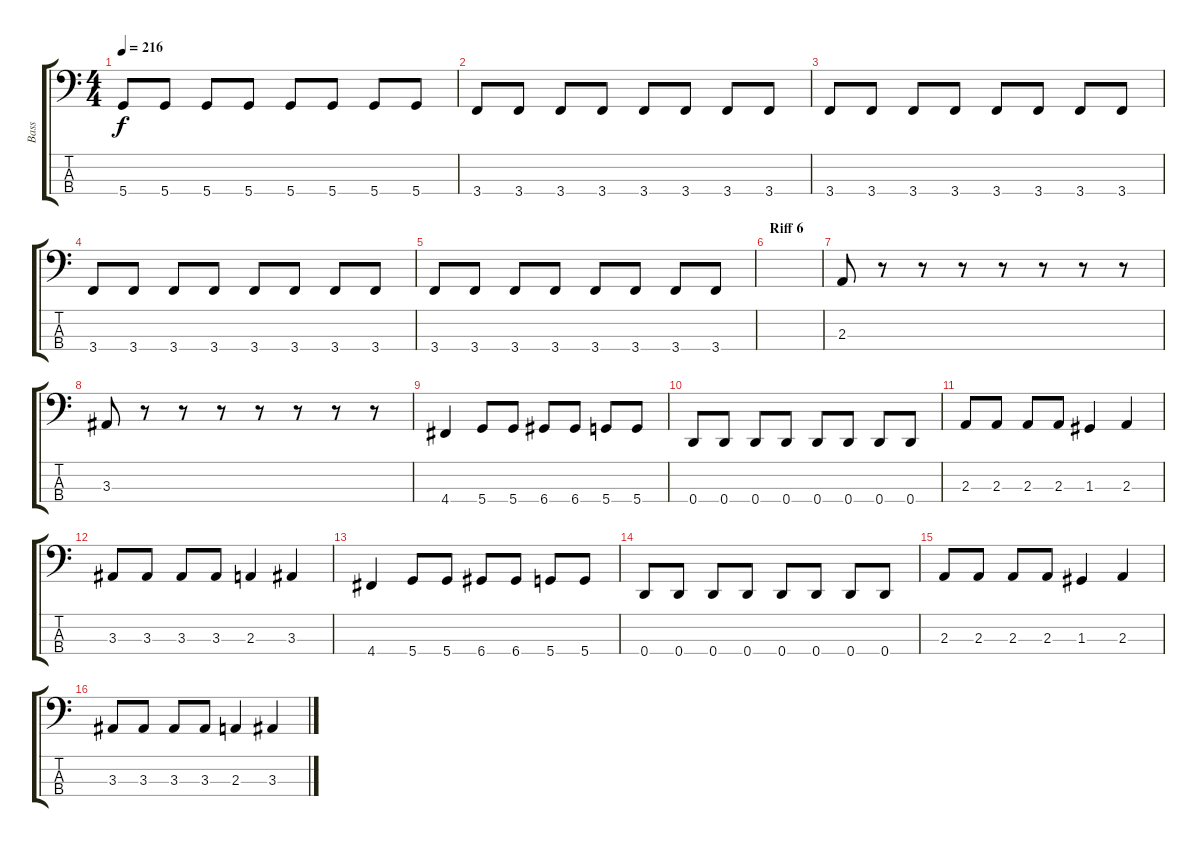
\track ("Bass" "Bass") {instrument electricbassfinger}
\staff {score tabs}
\tuning (F2 C2 G1 D1) {hide}
\ts (4 4)
\tempo 216
\clef f4
\ks c
5.4.8{dy f} 5.4.8 5.4.8 5.4.8 5.4.8 5.4.8 5.4.8 5.4.8 |
3.4.8 3.4.8 3.4.8 3.4.8 3.4.8 3.4.8 3.4.8 3.4.8 |
3.4.8 3.4.8 3.4.8 3.4.8 3.4.8 3.4.8 3.4.8 3.4.8 |
3.4.8 3.4.8 3.4.8 3.4.8 3.4.8 3.4.8 3.4.8 3.4.8 |
3.4.8 3.4.8 3.4.8 3.4.8 3.4.8 3.4.8 3.4.8 3.4.8 |
\section ("" "Riff 6")
|
2.3.8 r.8 r.8 r.8 r.8 r.8 r.8 r.8 |
3.3.8 r.8 r.8 r.8 r.8 r.8 r.8 r.8 |
4.4.4 5.4.8 5.4.8 6.4.8 6.4.8 5.4.8 5.4.8 |
0.4.8 0.4.8 0.4.8 0.4.8 0.4.8 0.4.8 0.4.8 0.4.8 |
2.3.8 2.3.8 2.3.8 2.3.8 1.3.4 2.3.4 |
3.3.8 3.3.8 3.3.8 3.3.8 2.3.4 3.3.4 |
4.4.4 5.4.8 5.4.8 6.4.8 6.4.8 5.4.8 5.4.8 |
0.4.8 0.4.8 0.4.8 0.4.8 0.4.8 0.4.8 0.4.8 0.4.8 |
2.3.8 2.3.8 2.3.8 2.3.8 1.3.4 2.3.4 |
3.3.8 3.3.8 3.3.8 3.3.8 2.3.4 3.3.4
